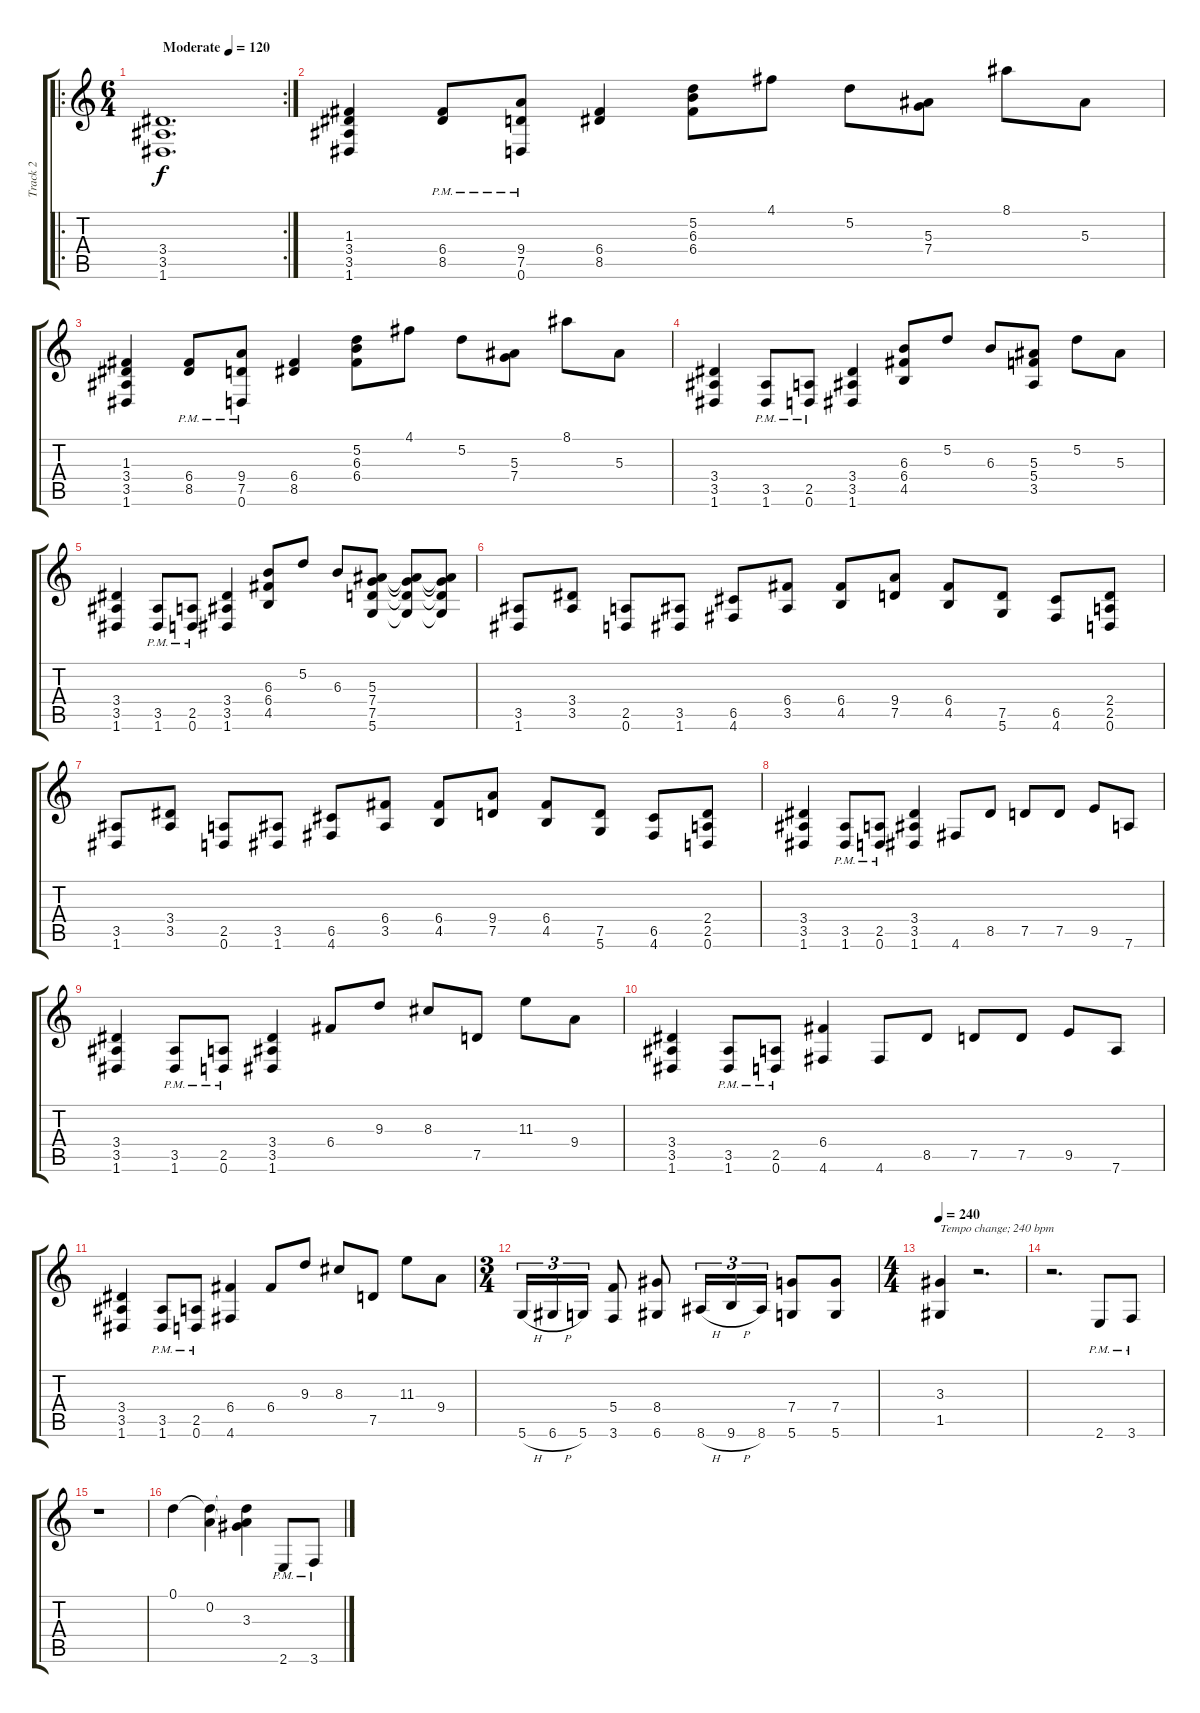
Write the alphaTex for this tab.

\track ("Track 2" "Track 2") {instrument distortionguitar}
\staff {score tabs}
\tuning (D4 A3 F3 C3 G2 D2) {hide}
\ro
\rc 2
\ts (6 4)
\tempo (120 "Moderate")
\clef g2
\ks c
(3.4 3.5 1.6).1{d dy f instrument distortionguitar} |
(1.3 3.4 3.5 1.6).4 (6.4{pm} 8.5{pm}).8 (9.4{pm} 7.5{pm} 0.6{pm}).8 (6.4 8.5).4 (5.2 6.3 6.4).8 4.1.8 5.2.8 (5.3 7.4).8 8.1.8 5.3.8 |
(1.3 3.4 3.5 1.6).4 (6.4{pm} 8.5{pm}).8 (9.4{pm} 7.5{pm} 0.6{pm}).8 (6.4 8.5).4 (5.2 6.3 6.4).8 4.1.8 5.2.8 (5.3 7.4).8 8.1.8 5.3.8 |
(3.4 3.5 1.6).4 (3.5{pm} 1.6{pm}).8 (2.5{pm} 0.6{pm}).8 (3.4 3.5 1.6).4 (6.3 6.4 4.5).8 5.2.8 6.3.8 (5.3 5.4 3.5).8 5.2.8 5.3.8 |
(3.4 3.5 1.6).4 (3.5{pm} 1.6{pm}).8 (2.5{pm} 0.6{pm}).8 (3.4 3.5 1.6).4 (6.3 6.4 4.5).8 5.2.8 6.3.8 (5.3 7.4 7.5 5.6).8 (5.3{t} 7.4{t} 7.5{t} 5.6{t}).8 (5.3{t} 7.4{t} 7.5{t} 5.6{t}).8 |
(3.5 1.6).8 (3.4 3.5).8 (2.5 0.6).8 (3.5 1.6).8 (6.5 4.6).8 (6.4 3.5).8 (6.4 4.5).8 (9.4 7.5).8 (6.4 4.5).8 (7.5 5.6).8 (6.5 4.6).8 (2.4 2.5 0.6).8 |
(3.5 1.6).8 (3.4 3.5).8 (2.5 0.6).8 (3.5 1.6).8 (6.5 4.6).8 (6.4 3.5).8 (6.4 4.5).8 (9.4 7.5).8 (6.4 4.5).8 (7.5 5.6).8 (6.5 4.6).8 (2.4 2.5 0.6).8 |
(3.4 3.5 1.6).4 (3.5{pm} 1.6{pm}).8 (2.5{pm} 0.6{pm}).8 (3.4 3.5 1.6).4 4.6.8 8.5.8 7.5.8 7.5.8 9.5.8 7.6.8 |
(3.4 3.5 1.6).4 (3.5{pm} 1.6{pm}).8 (2.5{pm} 0.6{pm}).8 (3.4 3.5 1.6).4 6.4.8 9.3.8 8.3.8 7.5.8 11.3.8 9.4.8 |
(3.4 3.5 1.6).4 (3.5{pm} 1.6{pm}).8 (2.5{pm} 0.6{pm}).8 (6.4 4.6).4 4.6.8 8.5.8 7.5.8 7.5.8 9.5.8 7.6.8 |
(3.4 3.5 1.6).4 (3.5{pm} 1.6{pm}).8 (2.5{pm} 0.6{pm}).8 (6.4 4.6).4 6.4.8 9.3.8 8.3.8 7.5.8 11.3.8 9.4.8 |
\ts (3 4)
5.6{h}.16{tu (3 2)} 6.6{h}.16{tu (3 2)} 5.6.16{tu (3 2)} (5.4 3.6).8 (8.4 6.6).8 8.6{h}.16{tu (3 2)} 9.6{h}.16{tu (3 2)} 8.6.16{tu (3 2)} (7.4 5.6).8 (7.4 5.6).8 |
\ts (4 4)
\tempo 240
(3.3 1.5).4{txt "Tempo change; 240 bpm"} r.2{d} |
r.2{d} 2.6{pm}.8 3.6{pm}.8 |
r.1 |
0.1.4 (0.1{t} 0.2).4 (0.1{t} 0.2{t} 3.3).4 2.6{pm}.8 3.6{pm}.8
